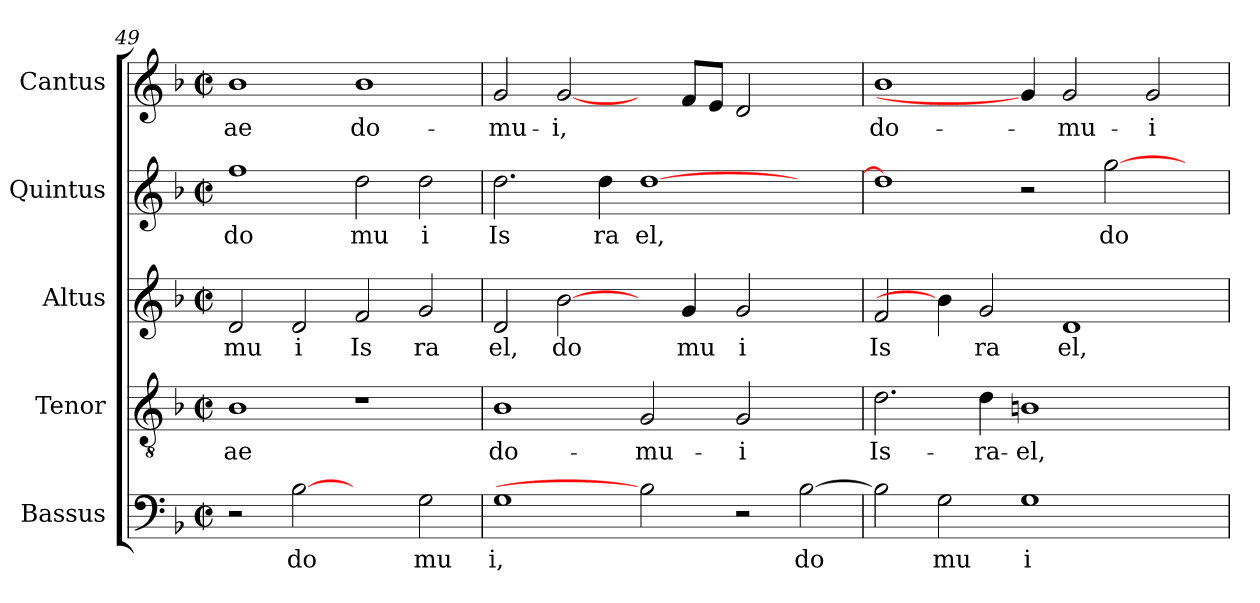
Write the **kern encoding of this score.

**kern	**text	**kern	**text	**kern	**text	**kern	**text	**kern	**text
*part5	*part5	*part4	*part4	*part3	*part3	*part2	*part2	*part1	*part1
*staff5	*staff5	*staff4	*staff4	*staff3	*staff3	*staff2	*staff2	*staff1	*staff1
*I"Bassus	*	*I"Tenor	*	*I"Altus	*	*I"Quintus	*	*I"Cantus	*
*clefF4	*	*clefGv2	*	*clefG2	*	*clefG2	*	*clefG2	*
*k[b-]	*	*k[b-]	*	*k[b-]	*	*k[b-]	*	*k[b-]	*
*F:	*	*F:	*	*F:	*	*F:	*	*F:	*
*M2/2	*	*M2/2	*	*M2/2	*	*M2/2	*	*M2/2	*
*met(c|)	*	*met(c|)	*	*met(c|)	*	*met(c|)	*	*met(c|)	*
=49	=49	=49	=49	=49	=49	=49	=49	=49	=49
!	!	!	!LO:LY:b:cj	!	!LO:LY:b:cj	!	!LO:LY:b:cj	!	!LO:LY:b:cj
2r	.	1B-	-ae	2d/	mu	1ff	do	1b-	-ae
!	!LO:LY:b:cj	!	!	!	!LO:LY:b:cj	!	!	!	!
[2B-	do	.	.	2d/	i	.	.	.	.
!	!	!	!	!	!LO:LY:b:cj	!	!LO:LY:b:cj	!	!LO:LY:b:cj
2ryy	.	1r	.	2f/	Is	2dd\	mu	1b-	do-
!	!LO:LY:b:cj	!	!	!	!LO:LY:b:cj	!	!LO:LY:b:cj	!	!
2G\	mu	.	.	2g/	ra	2dd\	i	.	.
=50	=50	=50	=50	=50	=50	=50	=50	=50	=50
!	!LO:LY:b:cj	!	!LO:LY:b:cj	!	!LO:LY:b:cj	!	!LO:LY:b:cj	!	!LO:LY:b:cj
1G	i,	1B-	do-	2d/	el,	2.dd\	Is	2g/	-mu-
!	!	!	!	!	!LO:LY:b:cj	!	!	!	!LO:LY:b:cj
.	.	.	.	[2b-\	do	.	.	[2g/	-i,
!	!	!	!	!	!	!	!LO:LY:b:cj	!	!
.	.	.	.	.	.	4dd\	ra	.	.
!	!	!	!LO:LY:b:cj	!	!	!	!LO:LY:b:cj	!	!
2B-]	.	2G/	-mu-	4ryy	.	[>1dd	el,	4ryy	.
!	!	!	!	!	!LO:LY:b:cj	!	!	!	!
.	.	.	.	4g/	mu	.	.	8f/L	.
.	.	.	.	.	.	.	.	8e/J	.
!	!	!	!LO:LY:b:cj	!	!LO:LY:b:cj	!	!	!	!
2r	.	2G/	-i	2g/	i	.	.	2d/	.
!	!LO:LY:b:cj	!	!	!	!	!	!	!	!
[>2B-\	do	2ryy	.	2ryy	.	2ryy	.	2ryy	.
=51	=51	=51	=51	=51	=51	=51	=51	=51	=51
!	!	!	!LO:LY:b:cj	!	!LO:LY:b:cj	!	!	!	!LO:LY:b:cj
2B-\]	.	2.d\	Is-	2f/	Is	1dd]	.	1b-	do-
!	!LO:LY:b:cj	!	!	!	!	!	!	!	!
2G\	mu	.	.	4b-\]	.	.	.	.	.
!	!	!	!LO:LY:b:cj	!	!LO:LY:b:cj	!	!	!	!
.	.	4d\	-ra-	2g/	ra	.	.	.	.
!	!LO:LY:b:cj	!	!LO:LY:b:cj	!	!	!	!	!	!
1G	i	1Bn	-el,	.	.	2r	.	4g/]	.
!	!	!	!	!	!LO:LY:b:cj	!	!	!	!LO:LY:b:cj
.	.	.	.	1d	el,	.	.	2g/	-mu-
!	!	!	!	!	!	!	!LO:LY:b:cj	!	!
.	.	.	.	.	.	[>2gg\	do	.	.
!	!	!	!	!	!	!	!	!	!LO:LY:b:cj
.	.	.	.	.	.	.	.	2g/	-i
4ryy	.	4ryy	.	.	.	4ryy	.	.	.
=	=	=	=	=	=	=	=	=	=
*-	*-	*-	*-	*-	*-	*-	*-	*-	*-
